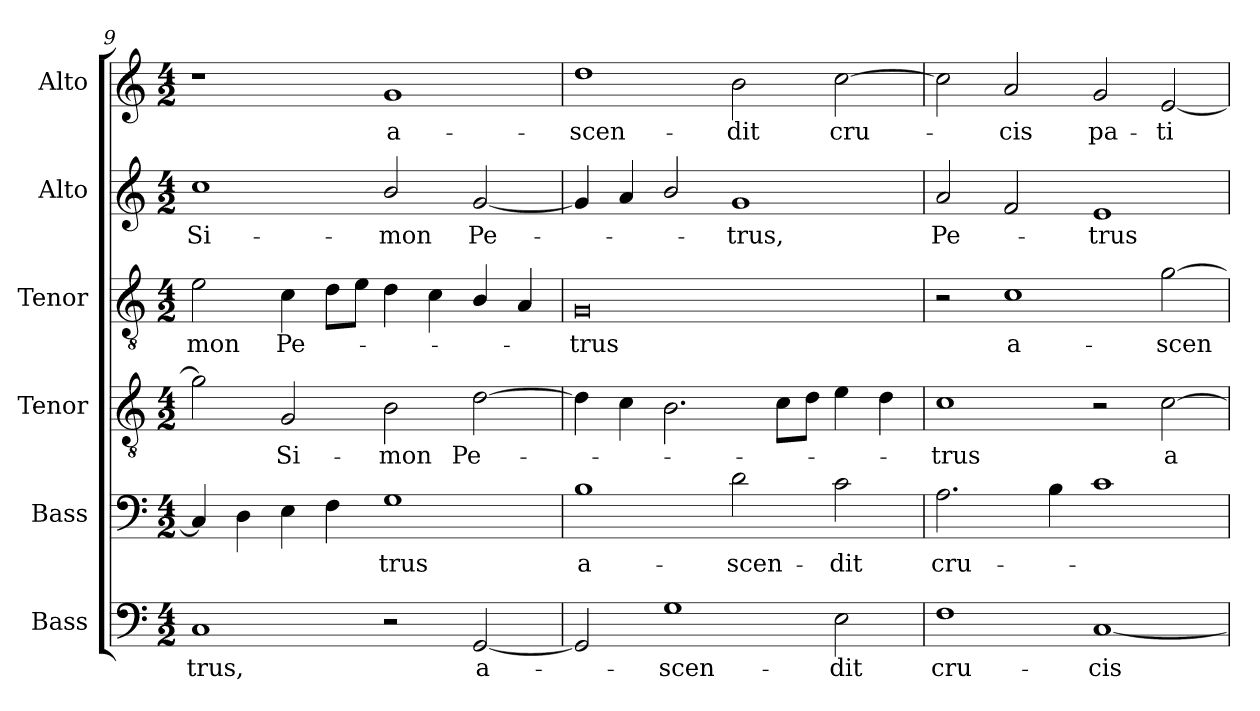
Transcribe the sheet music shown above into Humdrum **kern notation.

**kern	**text	**kern	**text	**kern	**text	**kern	**text	**kern	**text	**kern	**text
*part6	*part6	*part5	*part5	*part4	*part4	*part3	*part3	*part2	*part2	*part1	*part1
*staff6	*staff6	*staff5	*staff5	*staff4	*staff4	*staff3	*staff3	*staff2	*staff2	*staff1	*staff1
*I"Bass	*	*I"Bass	*	*I"Tenor	*	*I"Tenor	*	*I"Alto	*	*I"Alto	*
*I'B.	*	*	*	*I'T.	*	*I'T.	*	*I'A.	*	*I'A.	*
*clefF4	*	*clefF4	*	*clefGv2	*	*clefGv2	*	*clefG2	*	*clefG2	*
*	*	*	*	*ITrd7c12	*	*ITrd7c12	*	*	*	*	*
*k[]	*	*k[]	*	*k[]	*	*k[]	*	*k[]	*	*k[]	*
*C:	*	*C:	*	*C:	*	*C:	*	*C:	*	*C:	*
*M4/2	*	*M4/2	*	*M4/2	*	*M4/2	*	*M4/2	*	*M4/2	*
=9	=9	=9	=9	=9	=9	=9	=9	=9	=9	=9	=9
!	!LO:LY:b:color=#000000	!	!	!	!	!	!	!	!	!	!
!	!	!	!	!	!	!	!LO:LY:b:color=#000000	!	!	!	!
!	!	!	!	!	!	!	!	!	!LO:LY:b:color=#000000	!	!
1Ci	-trus,	4Ci/]	.	2Gi\]	.	2Ei\	-mon	1cci	Si-	1r	.
.	.	4Di\	.	.	.	.	.	.	.	.	.
!	!	!	!	!	!LO:LY:b:color=#000000	!	!	!	!	!	!
!	!	!	!	!	!	!	!LO:LY:b:color=#000000	!	!	!	!
.	.	4Ei\	.	2GGi/	Si-	4Ci\	Pe-	.	.	.	.
.	.	4Fi\	.	.	.	8Di\L	.	.	.	.	.
.	.	.	.	.	.	8Ei\J	.	.	.	.	.
!	!	!	!LO:LY:b:color=#000000	!	!	!	!	!	!	!	!
!	!	!	!	!	!LO:LY:b:color=#000000	!	!	!	!	!	!
!	!	!	!	!	!	!	!	!	!LO:LY:b:color=#000000	!	!
!	!	!	!	!	!	!	!	!	!	!	!LO:LY:b:color=#000000
2r	.	1Gi	-trus	2BBi\	-mon	4Di\	.	2bi/	-mon	1gi	a-
.	.	.	.	.	.	4Ci\	.	.	.	.	.
!	!LO:LY:b:color=#000000	!	!	!	!	!	!	!	!	!	!
!	!	!	!	!	!LO:LY:b:color=#000000	!	!	!	!	!	!
!	!	!	!	!	!	!	!	!	!LO:LY:b:color=#000000	!	!
[2GGi/	a-	.	.	[2Di\	Pe-	4BBi/	.	[2gi/	Pe-	.	.
.	.	.	.	.	.	4AAi/	.	.	.	.	.
!!LO:PB:g=z
=10	=10	=10	=10	=10	=10	=10	=10	=10	=10	=10	=10
!	!	!	!LO:LY:b:color=#000000	!	!	!	!	!	!	!	!
!	!	!	!	!	!	!	!LO:LY:b:color=#000000	!	!	!	!
!	!	!	!	!	!	!	!	!	!	!	!LO:LY:b:color=#000000
2GGi/]	.	1Bi	a-	4Di\]	.	0GGi	-trus	4gi/]	.	1ddi	-scen-
.	.	.	.	4Ci\	.	.	.	4ai/	.	.	.
!	!LO:LY:b:color=#000000	!	!	!	!	!	!	!	!	!	!
1Gi	-scen-	.	.	2.BBi\	.	.	.	2bi/	.	.	.
!	!	!	!LO:LY:b:color=#000000	!	!	!	!	!	!	!	!
!	!	!	!	!	!	!	!	!	!LO:LY:b:color=#000000	!	!
!	!	!	!	!	!	!	!	!	!	!	!LO:LY:b:color=#000000
.	.	2di\	-scen-	.	.	.	.	1gi	-trus,	2bi\	-dit
.	.	.	.	8Ci\L	.	.	.	.	.	.	.
.	.	.	.	8Di\J	.	.	.	.	.	.	.
!	!LO:LY:b:color=#000000	!	!	!	!	!	!	!	!	!	!
!	!	!	!LO:LY:b:color=#000000	!	!	!	!	!	!	!	!
!	!	!	!	!	!	!	!	!	!	!	!LO:LY:b:color=#000000
2Ei\	-dit	2ci\	-dit	4Ei\	.	.	.	.	.	[2cci\	cru-
.	.	.	.	4Di\	.	.	.	.	.	.	.
=11	=11	=11	=11	=11	=11	=11	=11	=11	=11	=11	=11
!	!LO:LY:b:color=#000000	!	!	!	!	!	!	!	!	!	!
!	!	!	!LO:LY:b:color=#000000	!	!	!	!	!	!	!	!
!	!	!	!	!	!LO:LY:b:color=#000000	!	!	!	!	!	!
!	!	!	!	!	!	!	!	!	!LO:LY:b:color=#000000	!	!
1Fi	cru-	2.Ai\	cru-	1Ci	-trus	2r	.	2ai/	Pe-	2cci\]	.
!	!	!	!	!	!	!	!LO:LY:b:color=#000000	!	!	!	!
!	!	!	!	!	!	!	!	!	!	!	!LO:LY:b:color=#000000
.	.	.	.	.	.	1Ci	a-	2fi/	.	2ai/	-cis
.	.	4Bi\	.	.	.	.	.	.	.	.	.
!	!LO:LY:b:color=#000000	!	!	!	!	!	!	!	!	!	!
!	!	!	!	!	!	!	!	!	!LO:LY:b:color=#000000	!	!
!	!	!	!	!	!	!	!	!	!	!	!LO:LY:b:color=#000000
[1Ci	-cis	1ci	.	2r	.	.	.	1ei	-trus	2gi/	pa-
!	!	!	!	!	!LO:LY:b:color=#000000	!	!	!	!	!	!
!	!	!	!	!	!	!	!LO:LY:b:color=#000000	!	!	!	!
!	!	!	!	!	!	!	!	!	!	!	!LO:LY:b:color=#000000
.	.	.	.	[2Ci\	a-	[2Gi\	-scen-	.	.	[2ei/	-ti-
=	=	=	=	=	=	=	=	=	=	=	=
*-	*-	*-	*-	*-	*-	*-	*-	*-	*-	*-	*-
